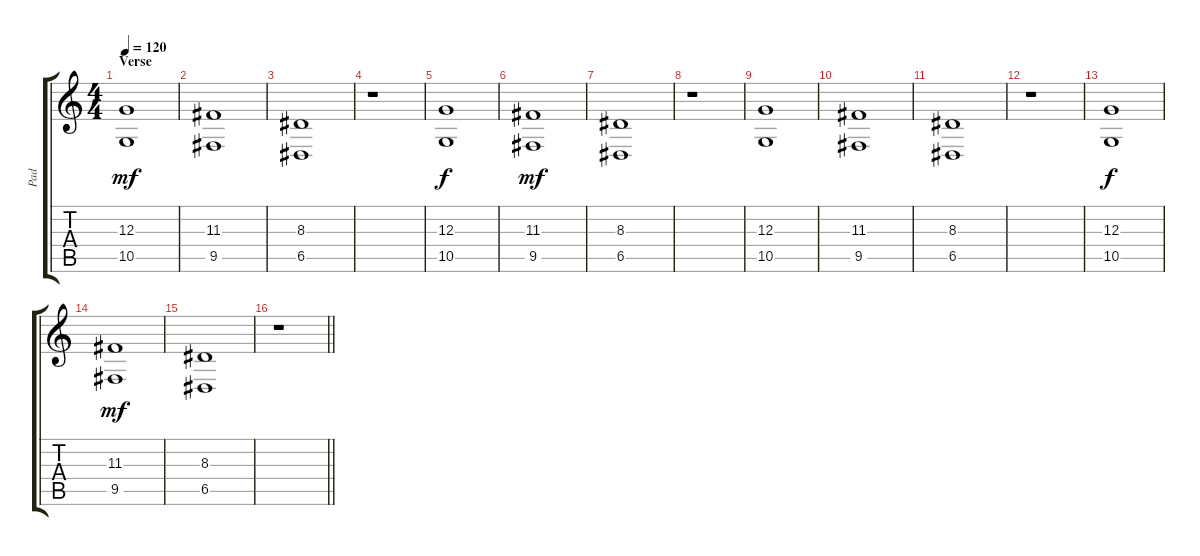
\track ("Pad" "Pad") {instrument fx7echoes}
\staff {score tabs}
\tuning (E4 B3 G3 D3 A2 D2) {hide}
\ts (4 4)
\section ("" "Verse")
\tempo 120
\clef g2
\ks c
(12.3 10.5).1{dy mf} |
(11.3 9.5).1 |
(8.3 6.5).1 |
r.1 |
(12.3 10.5).1{dy f} |
(11.3 9.5).1{dy mf} |
(8.3 6.5).1 |
r.1 |
(12.3 10.5).1 |
(11.3 9.5).1 |
(8.3 6.5).1 |
r.1 |
(12.3 10.5).1{dy f} |
(11.3 9.5).1{dy mf} |
(8.3 6.5).1 |
\barLineRight lightlight
r.1
